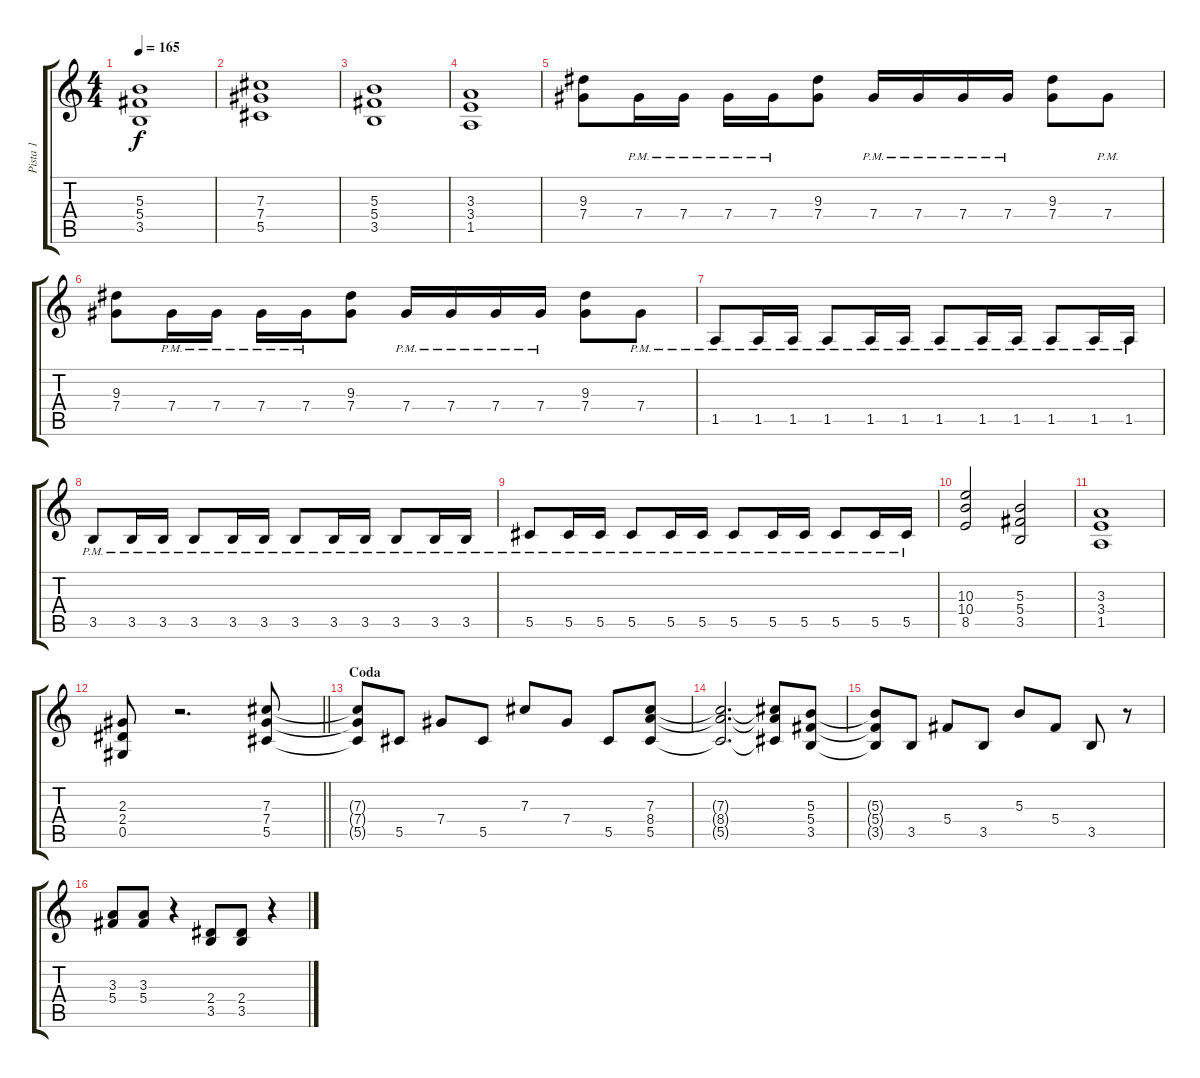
\track ("Pista 1" "Pista 1") {instrument overdrivenguitar}
\staff {score tabs}
\tuning (Eb4 Bb3 Gb3 Db3 Ab2 Eb2) {hide}
\ts (4 4)
\tempo 165
\clef g2
\ks c
(5.3 5.4 3.5).1{dy f} |
(7.3 7.4 5.5).1 |
(5.3 5.4 3.5).1 |
(3.3 3.4 1.5).1 |
(9.3 7.4).8 7.4{pm}.16 7.4{pm}.16 7.4{pm}.16 7.4{pm}.16 (9.3 7.4).8 7.4{pm}.16 7.4{pm}.16 7.4{pm}.16 7.4{pm}.16 (9.3 7.4).8 7.4{pm}.8 |
(9.3 7.4).8 7.4{pm}.16 7.4{pm}.16 7.4{pm}.16 7.4{pm}.16 (9.3 7.4).8 7.4{pm}.16 7.4{pm}.16 7.4{pm}.16 7.4{pm}.16 (9.3 7.4).8 7.4{pm}.8 |
1.5{pm}.8 1.5{pm}.16 1.5{pm}.16 1.5{pm}.8 1.5{pm}.16 1.5{pm}.16 1.5{pm}.8 1.5{pm}.16 1.5{pm}.16 1.5{pm}.8 1.5{pm}.16 1.5{pm}.16 |
3.5{pm}.8 3.5{pm}.16 3.5{pm}.16 3.5{pm}.8 3.5{pm}.16 3.5{pm}.16 3.5{pm}.8 3.5{pm}.16 3.5{pm}.16 3.5{pm}.8 3.5{pm}.16 3.5{pm}.16 |
5.5{pm}.8 5.5{pm}.16 5.5{pm}.16 5.5{pm}.8 5.5{pm}.16 5.5{pm}.16 5.5{pm}.8 5.5{pm}.16 5.5{pm}.16 5.5{pm}.8 5.5{pm}.16 5.5{pm}.16 |
(10.3 10.4 8.5).2 (5.3 5.4 3.5).2 |
(3.3 3.4 1.5).1 |
\barLineRight lightlight
(2.3 2.4 0.5).8 r.2{d} (7.3 7.4 5.5).8 |
\section ("" "Coda")
(7.3{t} 7.4{t} 5.5{t}).8 5.5.8 7.4.8 5.5.8 7.3.8 7.4.8 5.5.8 (7.3 8.4 5.5).8 |
(7.3{t} 8.4{t} 5.5{t}).2{d} (7.3{t} 8.4{t} 5.5{t}).8 (5.3 5.4 3.5).8 |
(5.3{t} 5.4{t} 3.5{t}).8 3.5.8 5.4.8 3.5.8 5.3.8 5.4.8 3.5.8 r.8 |
(3.3 5.4).8 (3.3 5.4).8 r.4 (2.4 3.5).8 (2.4 3.5).8 r.4
